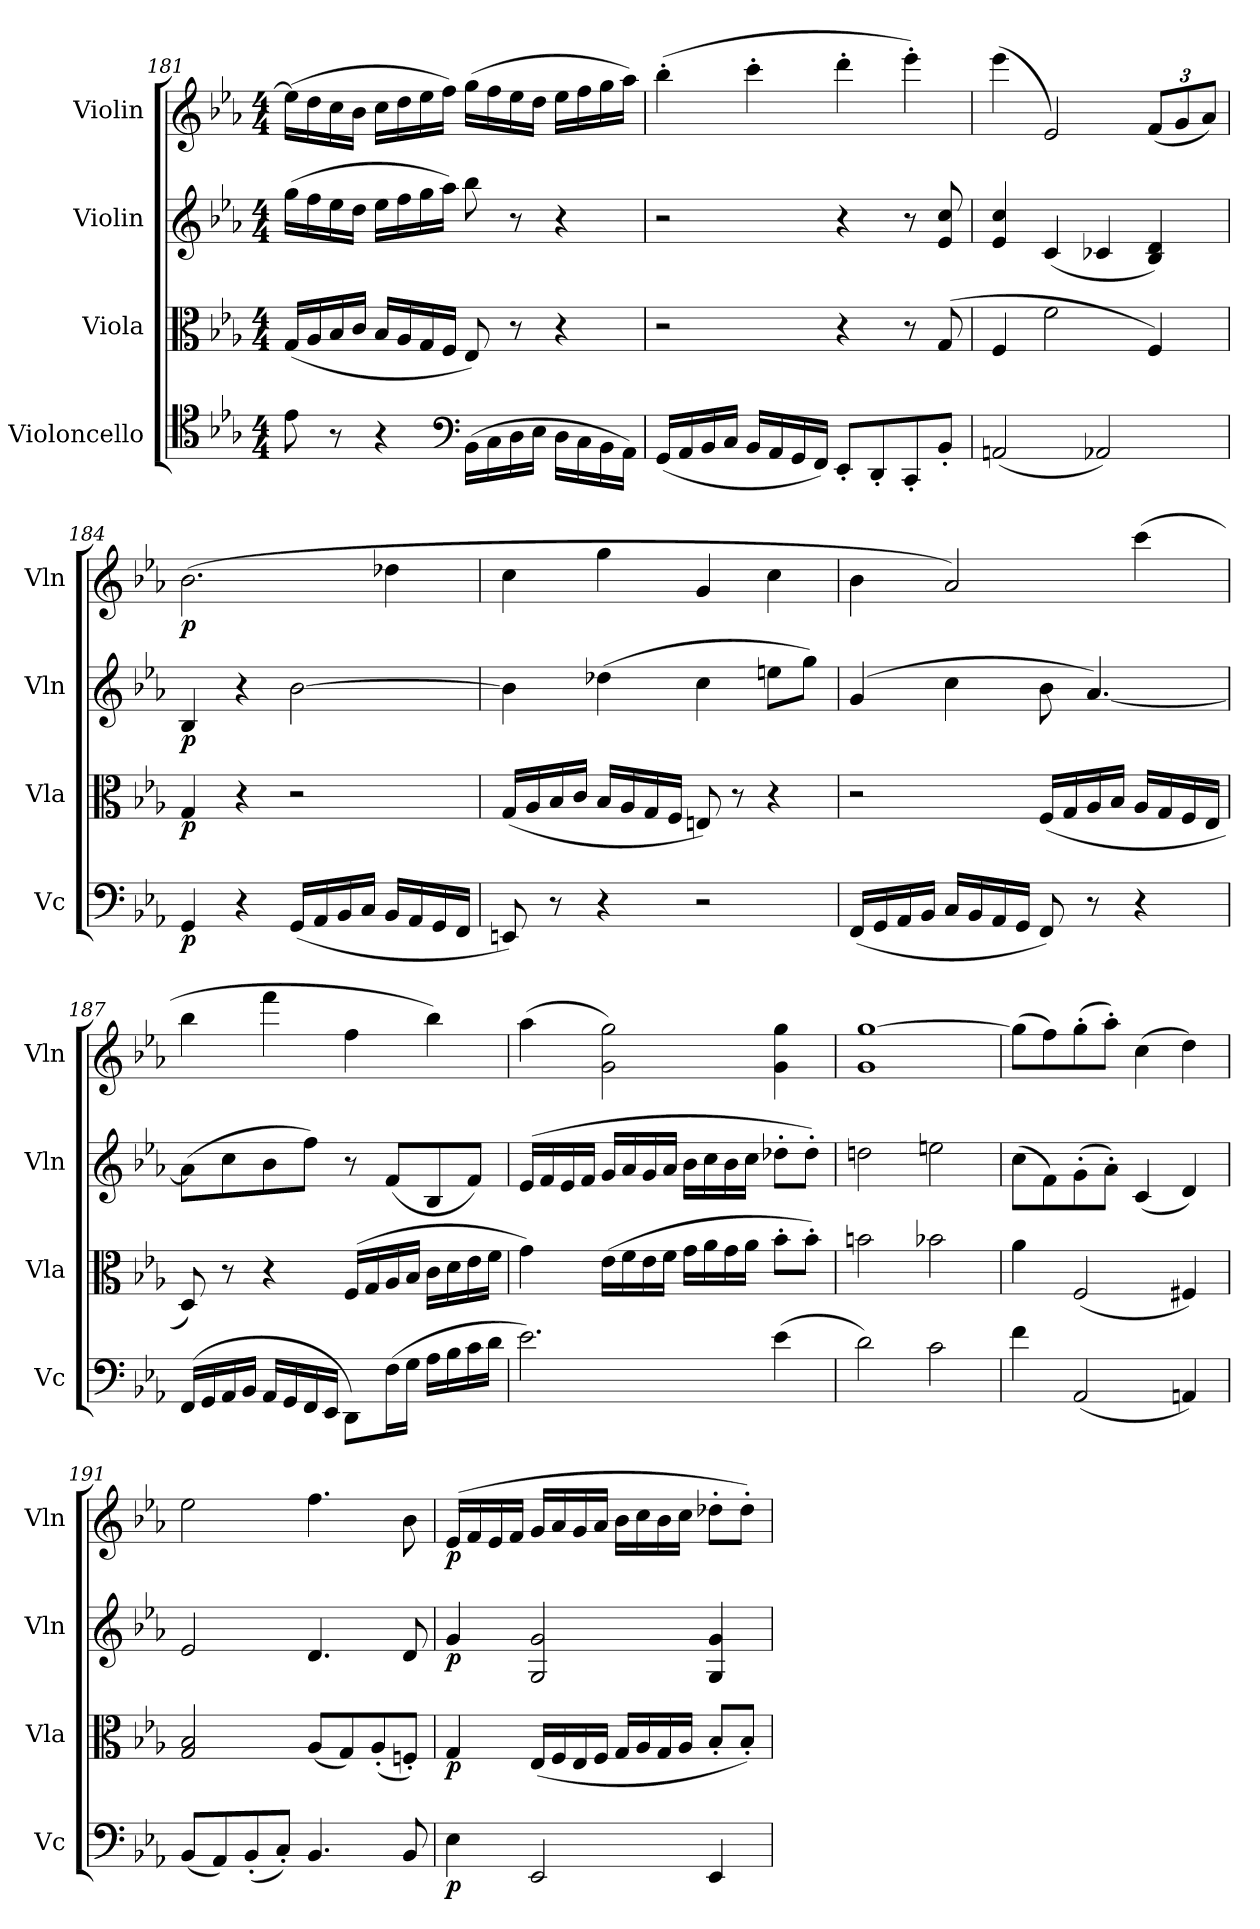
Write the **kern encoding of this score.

**kern	**dynam	**kern	**dynam	**kern	**dynam	**kern	**dynam
*part4	*part4	*part3	*part3	*part2	*part2	*part1	*part1
*staff4	*staff4	*staff3	*staff3	*staff2	*staff2	*staff1	*staff1
*I"Violoncello	*	*I"Viola	*	*I"Violin	*	*I"Violin	*
*I'Vc	*	*I'Vla	*	*I'Vln	*	*I'Vln	*
*clefC4	*	*clefC3	*	*clefG2	*	*clefG2	*
*k[b-e-a-]	*	*k[b-e-a-]	*	*k[b-e-a-]	*	*k[b-e-a-]	*
*M4/4	*	*M4/4	*	*M4/4	*	*M4/4	*
=181	=181	=181	=181	=181	=181	=181	=181
8e-\	.	(16G/LL	.	(16gg\LL	.	(16ee-\LL]	.
.	.	16A-/	.	16ff\	.	16dd\	.
8r	.	16B-/	.	16ee-\	.	16cc\	.
.	.	16c/JJ	.	16dd\JJ	.	16b-\JJ	.
4r	.	16B-/LL	.	16ee-\LL	.	16cc\LL	.
.	.	16A-/	.	16ff\	.	16dd\	.
.	.	16G/	.	16gg\	.	16ee-\	.
.	.	16F/JJ	.	16aa-\JJ)	.	16ff\JJ)	.
*clefF4	*	*	*	*	*	*	*
(16BB-\LL	.	8E-/)	.	8bb-\	.	(16gg\LL	.
16C\	.	.	.	.	.	16ff\	.
16D\	.	8r	.	8r	.	16ee-\	.
16E-\JJ	.	.	.	.	.	16dd\JJ	.
16D\LL	.	4r	.	4r	.	16ee-\LL	.
16C\	.	.	.	.	.	16ff\	.
16BB-\	.	.	.	.	.	16gg\	.
16AA-\JJ)	.	.	.	.	.	16aa-\JJ)	.
=182	=182	=182	=182	=182	=182	=182	=182
(16GG/LL	.	2r	.	2r	.	(4bb-'\	.
16AA-/	.	.	.	.	.	.	.
16BB-/	.	.	.	.	.	.	.
16C/JJ	.	.	.	.	.	.	.
16BB-/LL	.	.	.	.	.	4ccc'\	.
16AA-/	.	.	.	.	.	.	.
16GG/	.	.	.	.	.	.	.
16FF/JJ)	.	.	.	.	.	.	.
8EE-'/L	.	4r	.	4r	.	4ddd'\	.
8DD'/	.	.	.	.	.	.	.
8CC'/	.	8r	.	8r	.	4eee-'\)	.
8BB-'/J	.	(8G/	.	8e-/ 8cc/	.	.	.
=183	=183	=183	=183	=183	=183	=183	=183
(2AAn/	.	4F/	.	4e-/ 4cc/	.	(4eee-\	.
.	.	2f\	.	(4c/	.	2e-/)	.
2AA-X/)	.	.	.	4c-X/	.	.	.
.	.	4F/)	.	4B-/ 4d/)	.	(12f/L	.
.	.	.	.	.	.	12g/	.
.	.	.	.	.	.	12a-/J)	.
=184	=184	=184	=184	=184	=184	=184	=184
4GG/	p	4G/	p	4B-/	p	(2.b-\	p
4r	.	4r	.	4r	.	.	.
(16GG/LL	.	2r	.	[2b-\	.	.	.
16AA-/	.	.	.	.	.	.	.
16BB-/	.	.	.	.	.	.	.
16C/JJ	.	.	.	.	.	.	.
16BB-/LL	.	.	.	.	.	4dd-X\	.
16AA-/	.	.	.	.	.	.	.
16GG/	.	.	.	.	.	.	.
16FF/JJ	.	.	.	.	.	.	.
=185	=185	=185	=185	=185	=185	=185	=185
8EEn/)	.	(16G/LL	.	4b-\]	.	4cc\	.
.	.	16A-/	.	.	.	.	.
8r	.	16B-/	.	.	.	.	.
.	.	16c/JJ	.	.	.	.	.
4r	.	16B-/LL	.	(4dd-X\	.	4gg\	.
.	.	16A-/	.	.	.	.	.
.	.	16G/	.	.	.	.	.
.	.	16F/JJ	.	.	.	.	.
2r	.	8En/)	.	4cc\	.	4g/	.
.	.	8r	.	.	.	.	.
.	.	4r	.	8een\L	.	4cc\	.
.	.	.	.	8gg\J)	.	.	.
=186	=186	=186	=186	=186	=186	=186	=186
(16FF/LL	.	2r	.	(4g/	.	4b-\	.
16GG/	.	.	.	.	.	.	.
16AA-/	.	.	.	.	.	.	.
16BB-/JJ	.	.	.	.	.	.	.
16C/LL	.	.	.	4cc\	.	2a-/)	.
16BB-/	.	.	.	.	.	.	.
16AA-/	.	.	.	.	.	.	.
16GG/JJ	.	.	.	.	.	.	.
8FF/)	.	(16F/LL	.	8b-\	.	.	.
.	.	16G/	.	.	.	.	.
8r	.	16A-/	.	[4.a-/)	.	.	.
.	.	16B-/JJ	.	.	.	.	.
4r	.	16A-/LL	.	.	.	(4ccc\	.
.	.	16G/	.	.	.	.	.
.	.	16F/	.	.	.	.	.
.	.	16E-/JJ	.	.	.	.	.
=187	=187	=187	=187	=187	=187	=187	=187
(16FF/LL	.	8D/)	.	(8a-\L]	.	4bb-\	.
16GG/	.	.	.	.	.	.	.
16AA-/	.	8r	.	8cc\	.	.	.
16BB-/JJ	.	.	.	.	.	.	.
16AA-/LL	.	4r	.	8b-\	.	4fff\	.
16GG/	.	.	.	.	.	.	.
16FF/	.	.	.	8ff\J)	.	.	.
16EE-/JJ	.	.	.	.	.	.	.
8DD/L)	.	(16F/LL	.	8r	.	4ff\	.
.	.	16G/	.	.	.	.	.
(16F\L	.	16A-/	.	(8f/L	.	.	.
16G\JJ	.	16B-/JJ	.	.	.	.	.
16A-\LL	.	16c\LL	.	8B-/	.	4bb-\)	.
16B-\	.	16d\	.	.	.	.	.
16c\	.	16e-\	.	8f/J)	.	.	.
16d\JJ	.	16f\JJ	.	.	.	.	.
=188	=188	=188	=188	=188	=188	=188	=188
2.e-\)	.	4g\)	.	(16e-/LL	.	(4aa-\	.
.	.	.	.	16f/	.	.	.
.	.	.	.	16e-/	.	.	.
.	.	.	.	16f/JJ	.	.	.
.	.	(16e-\LL	.	16g/LL	.	2g\ 2gg\)	.
.	.	16f\	.	16a-/	.	.	.
.	.	16e-\	.	16g/	.	.	.
.	.	16f\JJ	.	16a-/JJ	.	.	.
.	.	16g\LL	.	16b-\LL	.	.	.
.	.	16a-\	.	16cc\	.	.	.
.	.	16g\	.	16b-\	.	.	.
.	.	16a-\JJ	.	16cc\JJ	.	.	.
(4e-\	.	8b-'\L	.	8dd-X'\L	.	4g\ 4gg\	.
.	.	8b-'\J)	.	8dd-'\J)	.	.	.
=189	=189	=189	=189	=189	=189	=189	=189
2d\)	.	2bn\	.	2ddn\	.	1g [1gg	.
2c\	.	2b-X\	.	2een\	.	.	.
=190	=190	=190	=190	=190	=190	=190	=190
4f\	.	4a-\	.	(8cc\L	.	(8gg\L]	.
.	.	.	.	8f\)	.	8ff\)	.
(2AA-/	.	(2F/	.	(8g'\	.	(8gg'\	.
.	.	.	.	8a-'\J)	.	8aa-'\J)	.
.	.	.	.	(4c/	.	(4cc\	.
4AAn/)	.	4F#X/)	.	4d/)	.	4dd\)	.
=191	=191	=191	=191	=191	=191	=191	=191
(8BB-/L	.	2G/ 2B-/	.	2e-/	.	2ee-\	.
8AA-/)	.	.	.	.	.	.	.
(8BB-'/	.	.	.	.	.	.	.
8C'/J)	.	.	.	.	.	.	.
4.BB-/	.	(8A-/L	.	4.d/	.	4.ff\	.
.	.	8G/)	.	.	.	.	.
.	.	(8A-'/	.	.	.	.	.
8BB-/	.	8Fn'/J)	.	8d/	.	8b-\	.
=192	=192	=192	=192	=192	=192	=192	=192
4E-\	p	4G/	p	4g/	p	(16e-/LL	p
.	.	.	.	.	.	16f/	.
.	.	.	.	.	.	16e-/	.
.	.	.	.	.	.	16f/JJ	.
2EE-/	.	(16E-/LL	.	2G/ 2g/	.	16g/LL	.
.	.	16F/	.	.	.	16a-/	.
.	.	16E-/	.	.	.	16g/	.
.	.	16F/JJ	.	.	.	16a-/JJ	.
.	.	16G/LL	.	.	.	16b-\LL	.
.	.	16A-/	.	.	.	16cc\	.
.	.	16G/	.	.	.	16b-\	.
.	.	16A-/JJ	.	.	.	16cc\JJ	.
4EE-/	.	8B-'/L	.	4G/ 4g/	.	8dd-X'\L	.
.	.	8B-'/J)	.	.	.	8dd-'\J)	.
=	=	=	=	=	=	=	=
*-	*-	*-	*-	*-	*-	*-	*-
